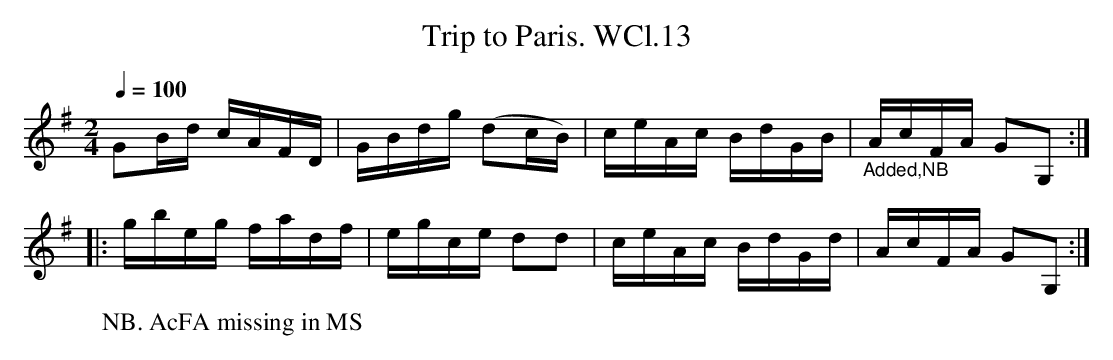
X:1
T:Trip to Paris. WCl.13
M:2/4
L:1/16
Q:1/4=100
K:G
G2Bd cAFD|GBdg (d2cB)|ceAc BdGB|\
"_Added,NB"AcFA G2G,2:|
|:gbeg fadf|egce d2d2|ceAc BdGd|AcFA G2G,2:|
W:NB. AcFA missing in MS
